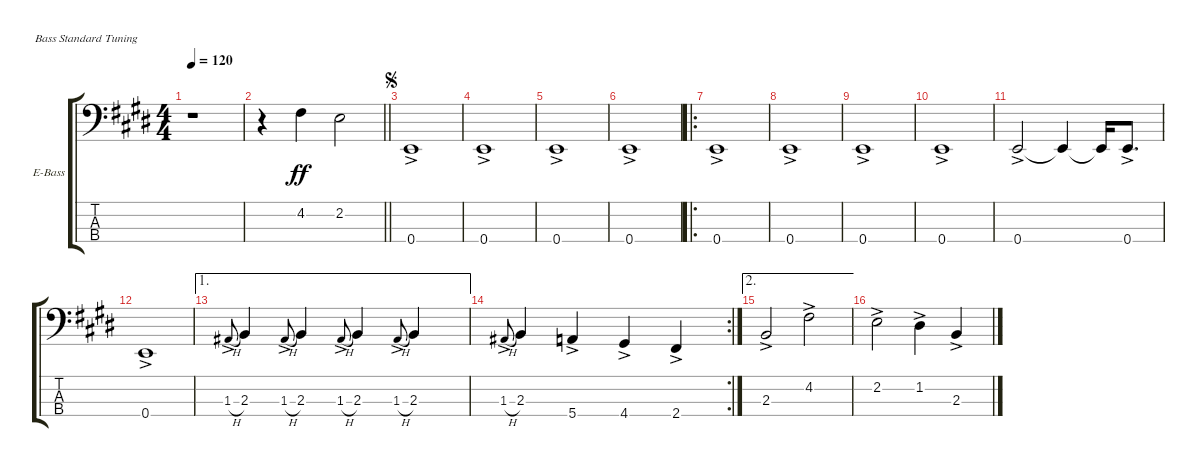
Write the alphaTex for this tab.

\defaultSystemsLayout 4
\bracketExtendMode groupsimilarinstruments
\firstSystemTrackNameOrientation horizontal
\otherSystemsTrackNameOrientation horizontal
\track ("Electric Bass" "E-Bass") {instrument electricbassfinger}
\staff {score tabs}
\tuning (G2 D2 A1 E1)
\ts (4 4)
\tempo 120
\clef f4
\scale
0.544118
\ks e
r.1{dy ff instrument electricbassfinger} |
\scale
0.227941
\barLineRight lightlight
r.4 4.2.4 2.2.2 |
\jump segno
\scale
0.227941 0.4{ac}.1 |
\scale
0.333333 0.4{ac}.1 |
\scale
0.333333 0.4{ac}.1 |
\scale
0.333333 0.4{ac}.1 |
\ro
\scale
0.373737 0.4{ac}.1 |
\scale
0.313131 0.4{ac}.1 |
\scale
0.313131 0.4{ac}.1 |
\scale
0.333333 0.4{ac}.1 |
\scale
0.333333 0.4{ac}.2 0.4{t}.4 0.4{t}.16 0.4{ac}.8{d} |
\scale
0.333333 0.4{ac}.1 |
\ae 1
\scale
0.322917 1.3{h ac}.8{gr onbeat} 2.3.4 1.3{h ac}.8{gr onbeat} 2.3.4 1.3{h ac}.8{gr onbeat} 2.3.4 1.3{h ac}.8{gr onbeat} 2.3.4 |
\rc 2
\scale
0.354167 1.3{h ac}.8{gr onbeat} 2.3.4 5.4{ac}.4 4.4{ac}.4 2.4{ac}.4 |
\ae 2
\scale
0.322917 2.3{ac}.2 4.2{ac}.2 |
\scale
0.333333 2.2{ac}.2 1.2{ac}.4 2.3{ac}.4
